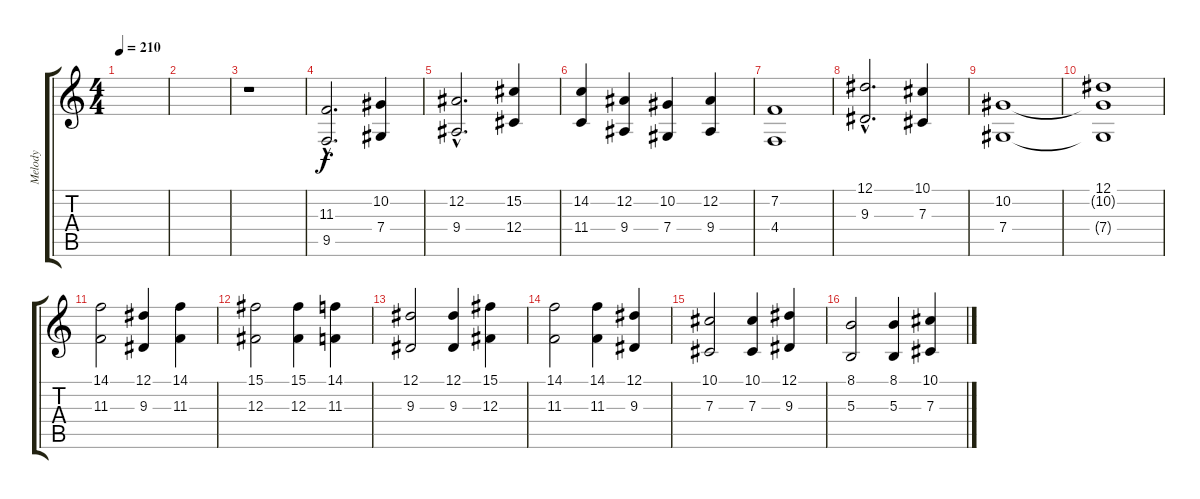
\track ("Melody" "Melody") {instrument accordion}
\staff {score tabs}
\tuning (Eb4 Bb3 Gb3 Db3 Ab2 Eb2) {hide}
\ts (4 4)
\tempo 210
\clef g2
\ks c
|
|
r.1 |
(11.3{hac} 9.5{hac}).2{d} (10.2 7.4).4 |
(12.2{hac} 9.4{hac}).2{d} (15.2 12.4).4 |
(14.2 11.4).4 (12.2 9.4).4 (10.2 7.4).4 (12.2 9.4).4 |
(7.2 4.4).1 |
(12.1{hac} 9.3{hac}).2{d} (10.1 7.3).4 |
(10.2 7.4).1 |
(12.1 10.2{t} 7.4{t}).1 |
(14.1 11.3).2 (12.1 9.3).4 (14.1 11.3).4 |
(15.1 12.3).2 (15.1 12.3).4 (14.1 11.3).4 |
(12.1 9.3).2 (12.1 9.3).4 (15.1 12.3).4 |
(14.1 11.3).2 (14.1 11.3).4 (12.1 9.3).4 |
(10.1 7.3).2 (10.1 7.3).4 (12.1 9.3).4 |
(8.1 5.3).2 (8.1 5.3).4 (10.1 7.3).4
